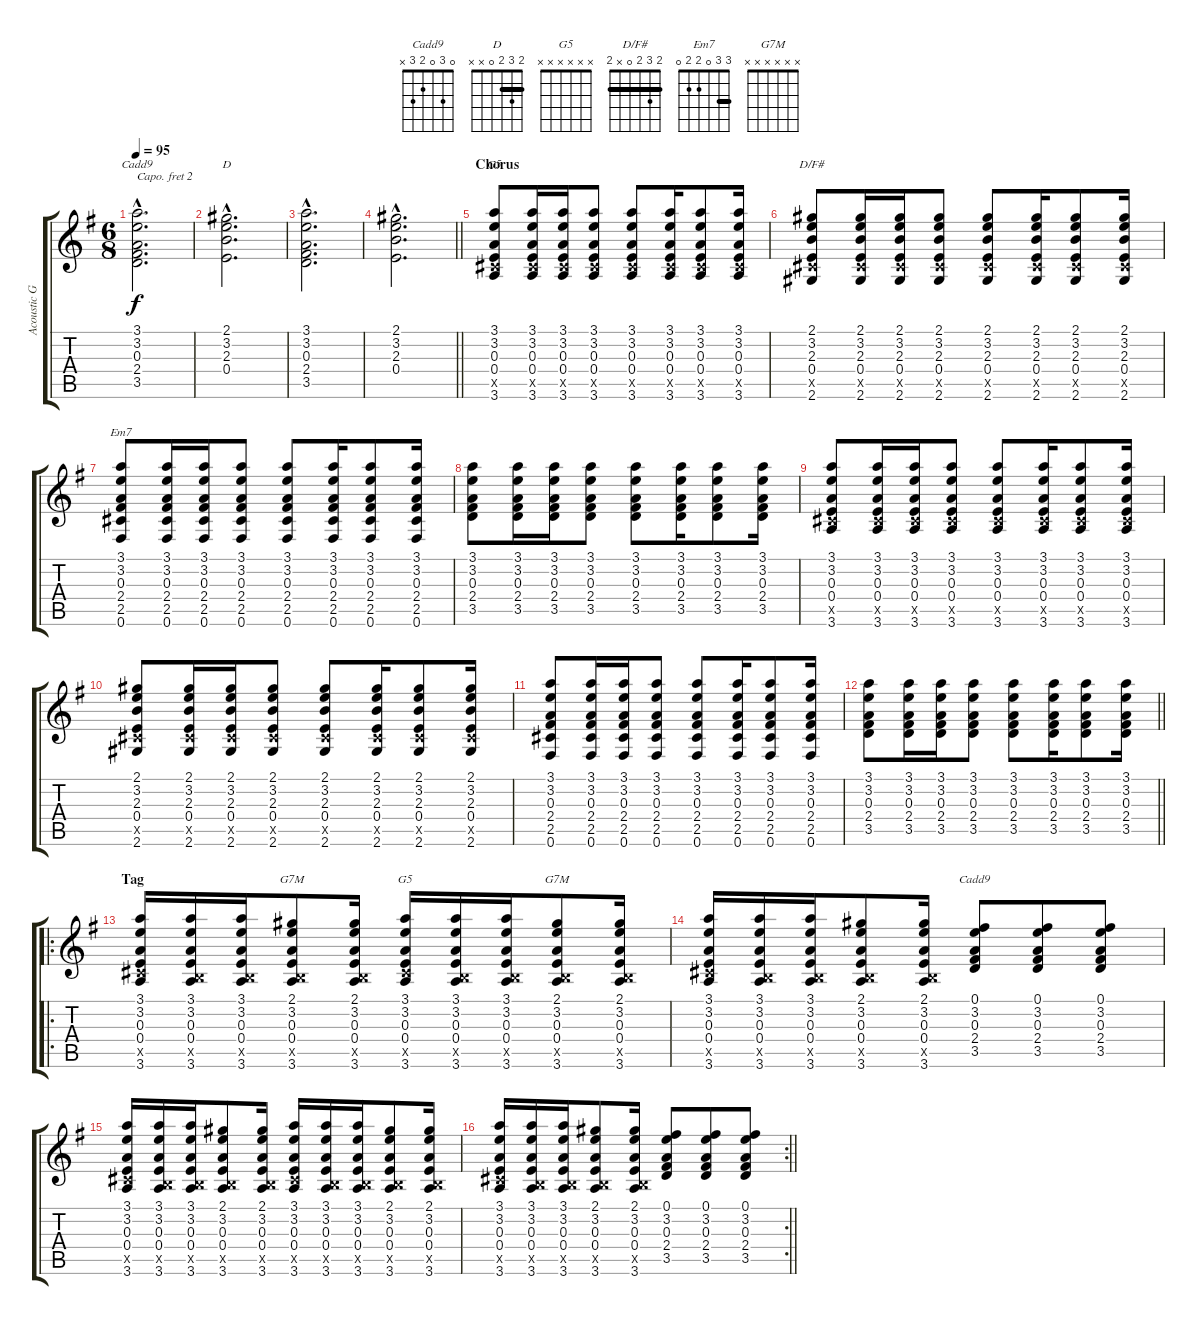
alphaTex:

\track ("Acoustic Guitar" "Acoustic G") {instrument acousticguitarsteel}
\staff {score tabs}
\capo 2
\tuning (E4 B3 G3 D3 A2 E2) {hide}
\chord ("Cadd9" 3 3 0 2 3 x) {barre 3}
\chord ("D" 2 3 2 0 x x) {barre 2}
\chord ("G5" 3 3 0 0 x 3) {barre 3}
\chord ("D/F#" 2 3 2 0 x 2) {barre 2}
\chord ("Em7" 3 3 0 2 2 0) {barre 3}
\chord ("G7M" 2 3 0 0 x 3)
\chord ("G5" x x x x x x)
\chord ("G7M" x x x x x x)
\chord ("Cadd9" 0 3 0 2 3 x)
\ts (6 8)
\tempo 95
\clef g2
\ks g
(3.1{hac} 3.2{hac} 0.3{hac} 2.4{hac} 3.5{hac}).2{d ch "Cadd9" dy f} |
(2.1{hac} 3.2{hac} 2.3{hac} 0.4{hac}).2{d ch "D"} |
(3.1{hac} 3.2{hac} 0.3{hac} 2.4{hac} 3.5{hac}).2{d} |
\barLineRight lightlight
(2.1{hac} 3.2{hac} 2.3{hac} 0.4{hac}).2{d} |
\section ("" "Chorus")
(3.1 3.2 0.3 0.4 2.5{x} 3.6).8{ch "G5"} (3.1 3.2 0.3 0.4 2.5{x} 3.6).16 (3.1 3.2 0.3 0.4 2.5{x} 3.6).16 (3.1 3.2 0.3 0.4 2.5{x} 3.6).8 (3.1 3.2 0.3 0.4 2.5{x} 3.6).8 (3.1 3.2 0.3 0.4 2.5{x} 3.6).16 (3.1 3.2 0.3 0.4 2.5{x} 3.6).8 (3.1 3.2 0.3 0.4 2.5{x} 3.6).16 |
(2.1 3.2 2.3 0.4 2.5{x} 2.6).8{ch "D/F#"} (2.1 3.2 2.3 0.4 2.5{x} 2.6).16 (2.1 3.2 2.3 0.4 2.5{x} 2.6).16 (2.1 3.2 2.3 0.4 2.5{x} 2.6).8 (2.1 3.2 2.3 0.4 2.5{x} 2.6).8 (2.1 3.2 2.3 0.4 2.5{x} 2.6).16 (2.1 3.2 2.3 0.4 2.5{x} 2.6).8 (2.1 3.2 2.3 0.4 2.5{x} 2.6).16 |
(3.1 3.2 0.3 2.4 2.5 0.6).8{ch "Em7"} (3.1 3.2 0.3 2.4 2.5 0.6).16 (3.1 3.2 0.3 2.4 2.5 0.6).16 (3.1 3.2 0.3 2.4 2.5 0.6).8 (3.1 3.2 0.3 2.4 2.5 0.6).8 (3.1 3.2 0.3 2.4 2.5 0.6).16 (3.1 3.2 0.3 2.4 2.5 0.6).8 (3.1 3.2 0.3 2.4 2.5 0.6).16 |
(3.1 3.2 0.3 2.4 3.5).8 (3.1 3.2 0.3 2.4 3.5).16 (3.1 3.2 0.3 2.4 3.5).16 (3.1 3.2 0.3 2.4 3.5).8 (3.1 3.2 0.3 2.4 3.5).8 (3.1 3.2 0.3 2.4 3.5).16 (3.1 3.2 0.3 2.4 3.5).8 (3.1 3.2 0.3 2.4 3.5).16 |
(3.1 3.2 0.3 0.4 2.5{x} 3.6).8 (3.1 3.2 0.3 0.4 2.5{x} 3.6).16 (3.1 3.2 0.3 0.4 2.5{x} 3.6).16 (3.1 3.2 0.3 0.4 2.5{x} 3.6).8 (3.1 3.2 0.3 0.4 2.5{x} 3.6).8 (3.1 3.2 0.3 0.4 2.5{x} 3.6).16 (3.1 3.2 0.3 0.4 2.5{x} 3.6).8 (3.1 3.2 0.3 0.4 2.5{x} 3.6).16 |
(2.1 3.2 2.3 0.4 2.5{x} 2.6).8 (2.1 3.2 2.3 0.4 2.5{x} 2.6).16 (2.1 3.2 2.3 0.4 2.5{x} 2.6).16 (2.1 3.2 2.3 0.4 2.5{x} 2.6).8 (2.1 3.2 2.3 0.4 2.5{x} 2.6).8 (2.1 3.2 2.3 0.4 2.5{x} 2.6).16 (2.1 3.2 2.3 0.4 2.5{x} 2.6).8 (2.1 3.2 2.3 0.4 2.5{x} 2.6).16 |
(3.1 3.2 0.3 2.4 2.5 0.6).8 (3.1 3.2 0.3 2.4 2.5 0.6).16 (3.1 3.2 0.3 2.4 2.5 0.6).16 (3.1 3.2 0.3 2.4 2.5 0.6).8 (3.1 3.2 0.3 2.4 2.5 0.6).8 (3.1 3.2 0.3 2.4 2.5 0.6).16 (3.1 3.2 0.3 2.4 2.5 0.6).8 (3.1 3.2 0.3 2.4 2.5 0.6).16 |
\barLineRight lightlight
(3.1 3.2 0.3 2.4 3.5).8 (3.1 3.2 0.3 2.4 3.5).16 (3.1 3.2 0.3 2.4 3.5).16 (3.1 3.2 0.3 2.4 3.5).8 (3.1 3.2 0.3 2.4 3.5).8 (3.1 3.2 0.3 2.4 3.5).16 (3.1 3.2 0.3 2.4 3.5).8 (3.1 3.2 0.3 2.4 3.5).16 |
\ro
\section ("" "Tag")
(3.1 3.2 0.3 0.4 2.5{x} 3.6).16 (3.1 3.2 0.3 0.4 0.5{x} 3.6).16 (3.1 3.2 0.3 0.4 0.5{x} 3.6).16 (2.1 3.2 0.3 0.4 0.5{x} 3.6).8{ch "G7M"} (2.1 3.2 0.3 0.4 0.5{x} 3.6).16 (3.1 3.2 0.3 0.4 2.5{x} 3.6).16{ch "G5"} (3.1 3.2 0.3 0.4 0.5{x} 3.6).16 (3.1 3.2 0.3 0.4 0.5{x} 3.6).16 (2.1 3.2 0.3 0.4 0.5{x} 3.6).8{ch "G7M"} (2.1 3.2 0.3 0.4 0.5{x} 3.6).16 |
(3.1 3.2 0.3 0.4 2.5{x} 3.6).16 (3.1 3.2 0.3 0.4 0.5{x} 3.6).16 (3.1 3.2 0.3 0.4 0.5{x} 3.6).16 (2.1 3.2 0.3 0.4 0.5{x} 3.6).8 (2.1 3.2 0.3 0.4 0.5{x} 3.6).16 (0.1 3.2 0.3 2.4 3.5).8{ch "Cadd9"} (0.1 3.2 0.3 2.4 3.5).8 (0.1 3.2 0.3 2.4 3.5).8 |
(3.1 3.2 0.3 0.4 2.5{x} 3.6).16 (3.1 3.2 0.3 0.4 0.5{x} 3.6).16 (3.1 3.2 0.3 0.4 0.5{x} 3.6).16 (2.1 3.2 0.3 0.4 0.5{x} 3.6).8 (2.1 3.2 0.3 0.4 0.5{x} 3.6).16 (3.1 3.2 0.3 0.4 2.5{x} 3.6).16 (3.1 3.2 0.3 0.4 0.5{x} 3.6).16 (3.1 3.2 0.3 0.4 0.5{x} 3.6).16 (2.1 3.2 0.3 0.4 0.5{x} 3.6).8 (2.1 3.2 0.3 0.4 0.5{x} 3.6).16 |
\rc 2
\barLineRight lightlight
(3.1 3.2 0.3 0.4 2.5{x} 3.6).16 (3.1 3.2 0.3 0.4 0.5{x} 3.6).16 (3.1 3.2 0.3 0.4 0.5{x} 3.6).16 (2.1 3.2 0.3 0.4 0.5{x} 3.6).8 (2.1 3.2 0.3 0.4 0.5{x} 3.6).16 (0.1 3.2 0.3 2.4 3.5).8 (0.1 3.2 0.3 2.4 3.5).8 (0.1 3.2 0.3 2.4 3.5).8
